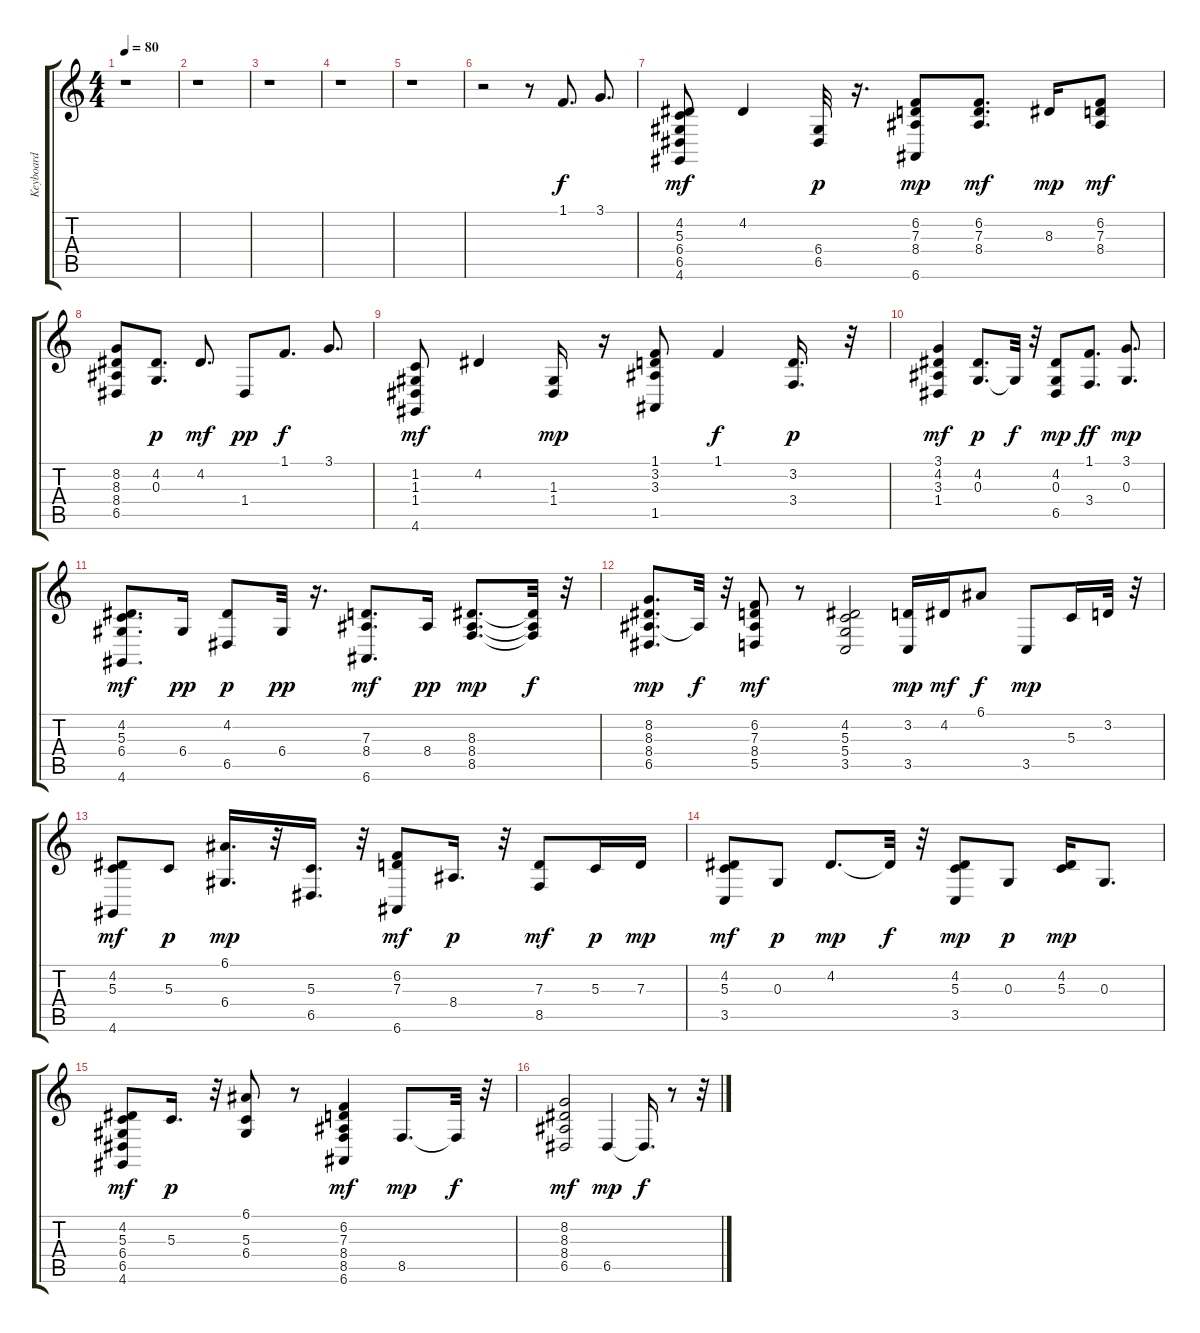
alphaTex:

\track ("Keyboard" "Keyboard") {instrument acousticgrandpiano}
\staff {score tabs}
\tuning (E4 B3 G3 D3 A2 E2) {hide}
\ts (4 4)
\tempo 80
\clef g2
\ks c
r.1{dy f} |
r.1 |
r.1 |
r.1 |
r.1 |
r.2 r.8 1.1.8{d} 3.1.8{d} |
(4.2 5.3 6.4 6.5 4.6).8{dy mf} 4.2.4 (6.4 6.5).32{dy p} r.16{d} (6.2 7.3 8.4 6.6).8{dy mp} (6.2 7.3 8.4).8{d dy mf} 8.3.16{dy mp} (6.2 7.3 8.4).8{dy mf} |
(8.2 8.3 8.4 6.5).8 (4.2 0.3).8{d dy p} 4.2.8{d dy mf} 1.4.8{dy pp} 1.1.8{d dy f} 3.1.8{d} |
(1.2 1.3 1.4 4.6).8{dy mf} 4.2.4 (1.3 1.4).16{dy mp} r.16 (1.1 3.2 3.3 1.5).8 1.1.4{dy f} (3.2 3.4).16{d dy p} r.32 |
(3.1 4.2 3.3 1.4).4{dy mf} (4.2 0.3).8{d dy p} 0.3{t}.32{dy f} r.32 (4.2 0.3 6.5).8{dy mp} (1.1 3.4).8{d dy ff} (3.1 0.3).8{d dy mp} |
(4.2 5.3 6.4 4.6).8{d dy mf} 6.4.16{dy pp} (4.2 6.5).8{dy p} 6.4.32{dy pp} r.16{d} (7.3 8.4 6.6).8{d dy mf} 8.4.16{dy pp} (8.3 8.4 8.5).8{d dy mp} (8.3{t} 8.4{t} 8.5{t}).32{dy f} r.32 |
(8.2 8.3 8.4 6.5).8{d dy mp} 8.4{t}.32{dy f} r.32 (6.2 7.3 8.4 5.5).8{dy mf} r.8 (4.2 5.3 5.4 3.5).2 (3.2 3.5).16{dy mp} 4.2.16{dy mf} 6.1.8{dy f} 3.5.8{dy mp} 5.3.16 3.2.32 r.32 |
(4.2 5.3 4.6).8{dy mf} 5.3.8{dy p} (6.1 6.4).16{d dy mp} r.32 (5.3 6.5).16{d} r.32 (6.2 7.3 6.6).8{dy mf} 8.4.16{d dy p} r.32 (7.3 8.5).8{dy mf} 5.3.16{dy p} 7.3.16{dy mp} |
(4.2 5.3 3.5).8{dy mf} 0.3.8{dy p} 4.2.8{d dy mp} 4.2{t}.32{dy f} r.32 (4.2 5.3 3.5).8{dy mp} 0.3.8{dy p} (4.2 5.3).16{dy mp} 0.3.8{d} |
(4.2 5.3 6.4 6.5 4.6).8{dy mf} 5.3.16{d dy p} r.32 (6.1 5.3 6.4).8 r.8 (6.2 7.3 8.4 8.5 6.6).4{dy mf} 8.5.8{d dy mp} 8.5{t}.32{dy f} r.32 |
(8.2 8.3 8.4 6.5).2{dy mf} 6.5.4{dy mp} 6.5{t}.16{d dy f} r.8 r.32
